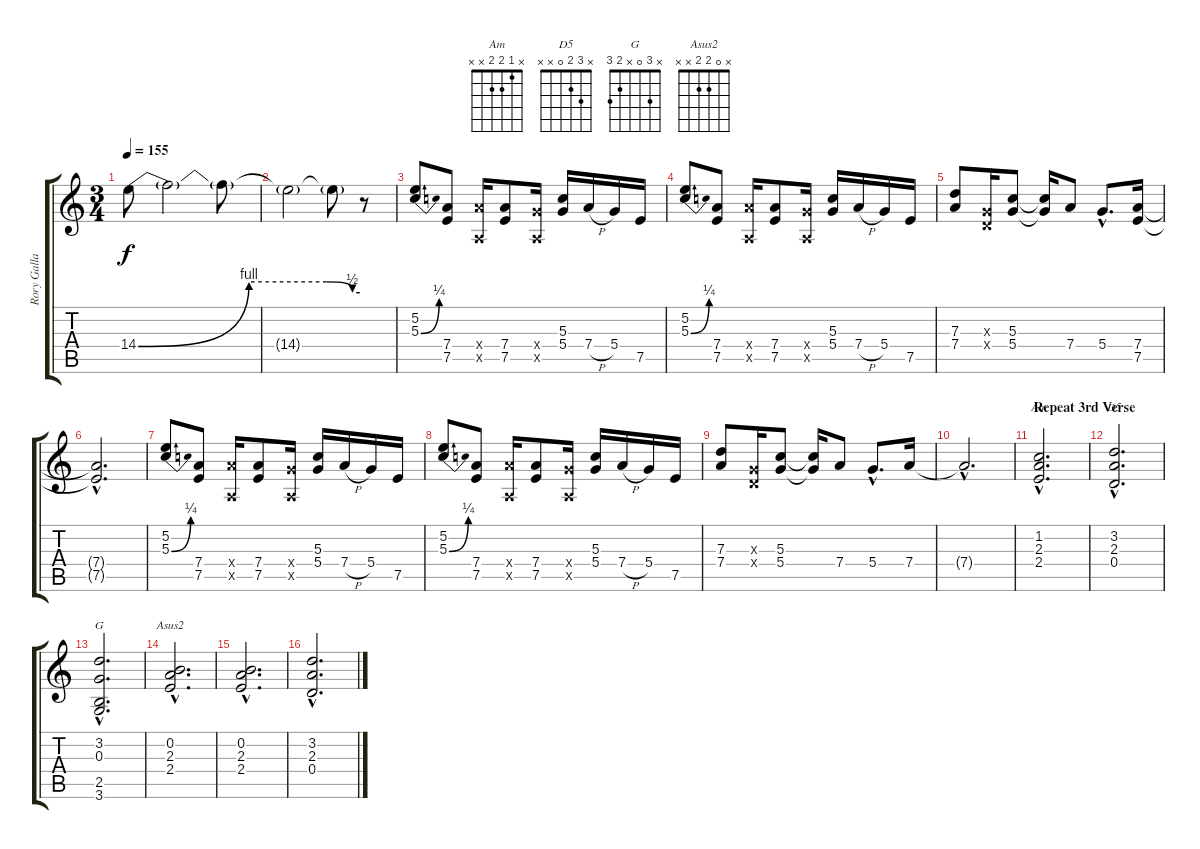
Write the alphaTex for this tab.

\track ("Rory Gallagher" "Rory Galla") {instrument overdrivenguitar}
\staff {score tabs}
\tuning (E4 B3 G3 D3 A2 E2) {hide}
\chord ("Am" x 1 2 2 x x)
\chord ("D5" x 3 2 0 x x)
\chord ("G" x 3 0 x 2 3)
\chord ("Asus2" x 0 2 2 x x)
\ts (3 4)
\tempo 155
\clef g2
\ks c
14.4{be (custom 0 0 30 4 51 4 58 2 60 2)}.8{dy f} 14.4{t}.2 14.4{t}.8 |
14.4{t}.2 14.4{t}.8 r.8 |
(5.2 5.3{be (bend 0 0 60 1)}).8 (7.4 7.5).8 (7.4{x} 0.5{x}).16 (7.4 7.5).8 (5.4{x} 0.5{x}).16 (5.3 5.4).16 7.4{h}.16 5.4.16 7.5.16 |
(5.2 5.3{be (bend 0 0 60 1)}).8 (7.4 7.5).8 (7.4{x} 0.5{x}).16 (7.4 7.5).8 (5.4{x} 0.5{x}).16 (5.3 5.4).16 7.4{h}.16 5.4.16 7.5.16 |
(7.3 7.4).8 (0.3{x} 0.4{x}).16 (5.3 5.4).8 (5.3{t} 5.4{t}).16 7.4.8 5.4{hac}.8{d} (7.4 7.5).16 |
(7.4{hac t} 7.5{hac t}).2{d} |
(5.2 5.3{be (bend 0 0 60 1)}).8 (7.4 7.5).8 (7.4{x} 0.5{x}).16 (7.4 7.5).8 (5.4{x} 0.5{x}).16 (5.3 5.4).16 7.4{h}.16 5.4.16 7.5.16 |
(5.2 5.3{be (bend 0 0 60 1)}).8 (7.4 7.5).8 (7.4{x} 0.5{x}).16 (7.4 7.5).8 (5.4{x} 0.5{x}).16 (5.3 5.4).16 7.4{h}.16 5.4.16 7.5.16 |
(7.3 7.4).8 (0.3{x} 0.4{x}).16 (5.3 5.4).8 (5.3{t} 5.4{t}).16 7.4.8 5.4{hac}.8{d} 7.4.16 |
7.4{hac t}.2{d} |
\section ("" "Repeat 3rd Verse")
(1.2{hac} 2.3{hac} 2.4{hac}).2{d ch "Am"} |
(3.2{hac} 2.3{hac} 0.4{hac}).2{d ch "D5"} |
(3.2{hac} 0.3{hac} 2.5{hac} 3.6{hac}).2{d ch "G"} |
(0.2{hac} 2.3{hac} 2.4{hac}).2{d ch "Asus2"} |
(0.2{hac} 2.3{hac} 2.4{hac}).2{d} |
(3.2{hac} 2.3{hac} 0.4{hac}).2{d}
